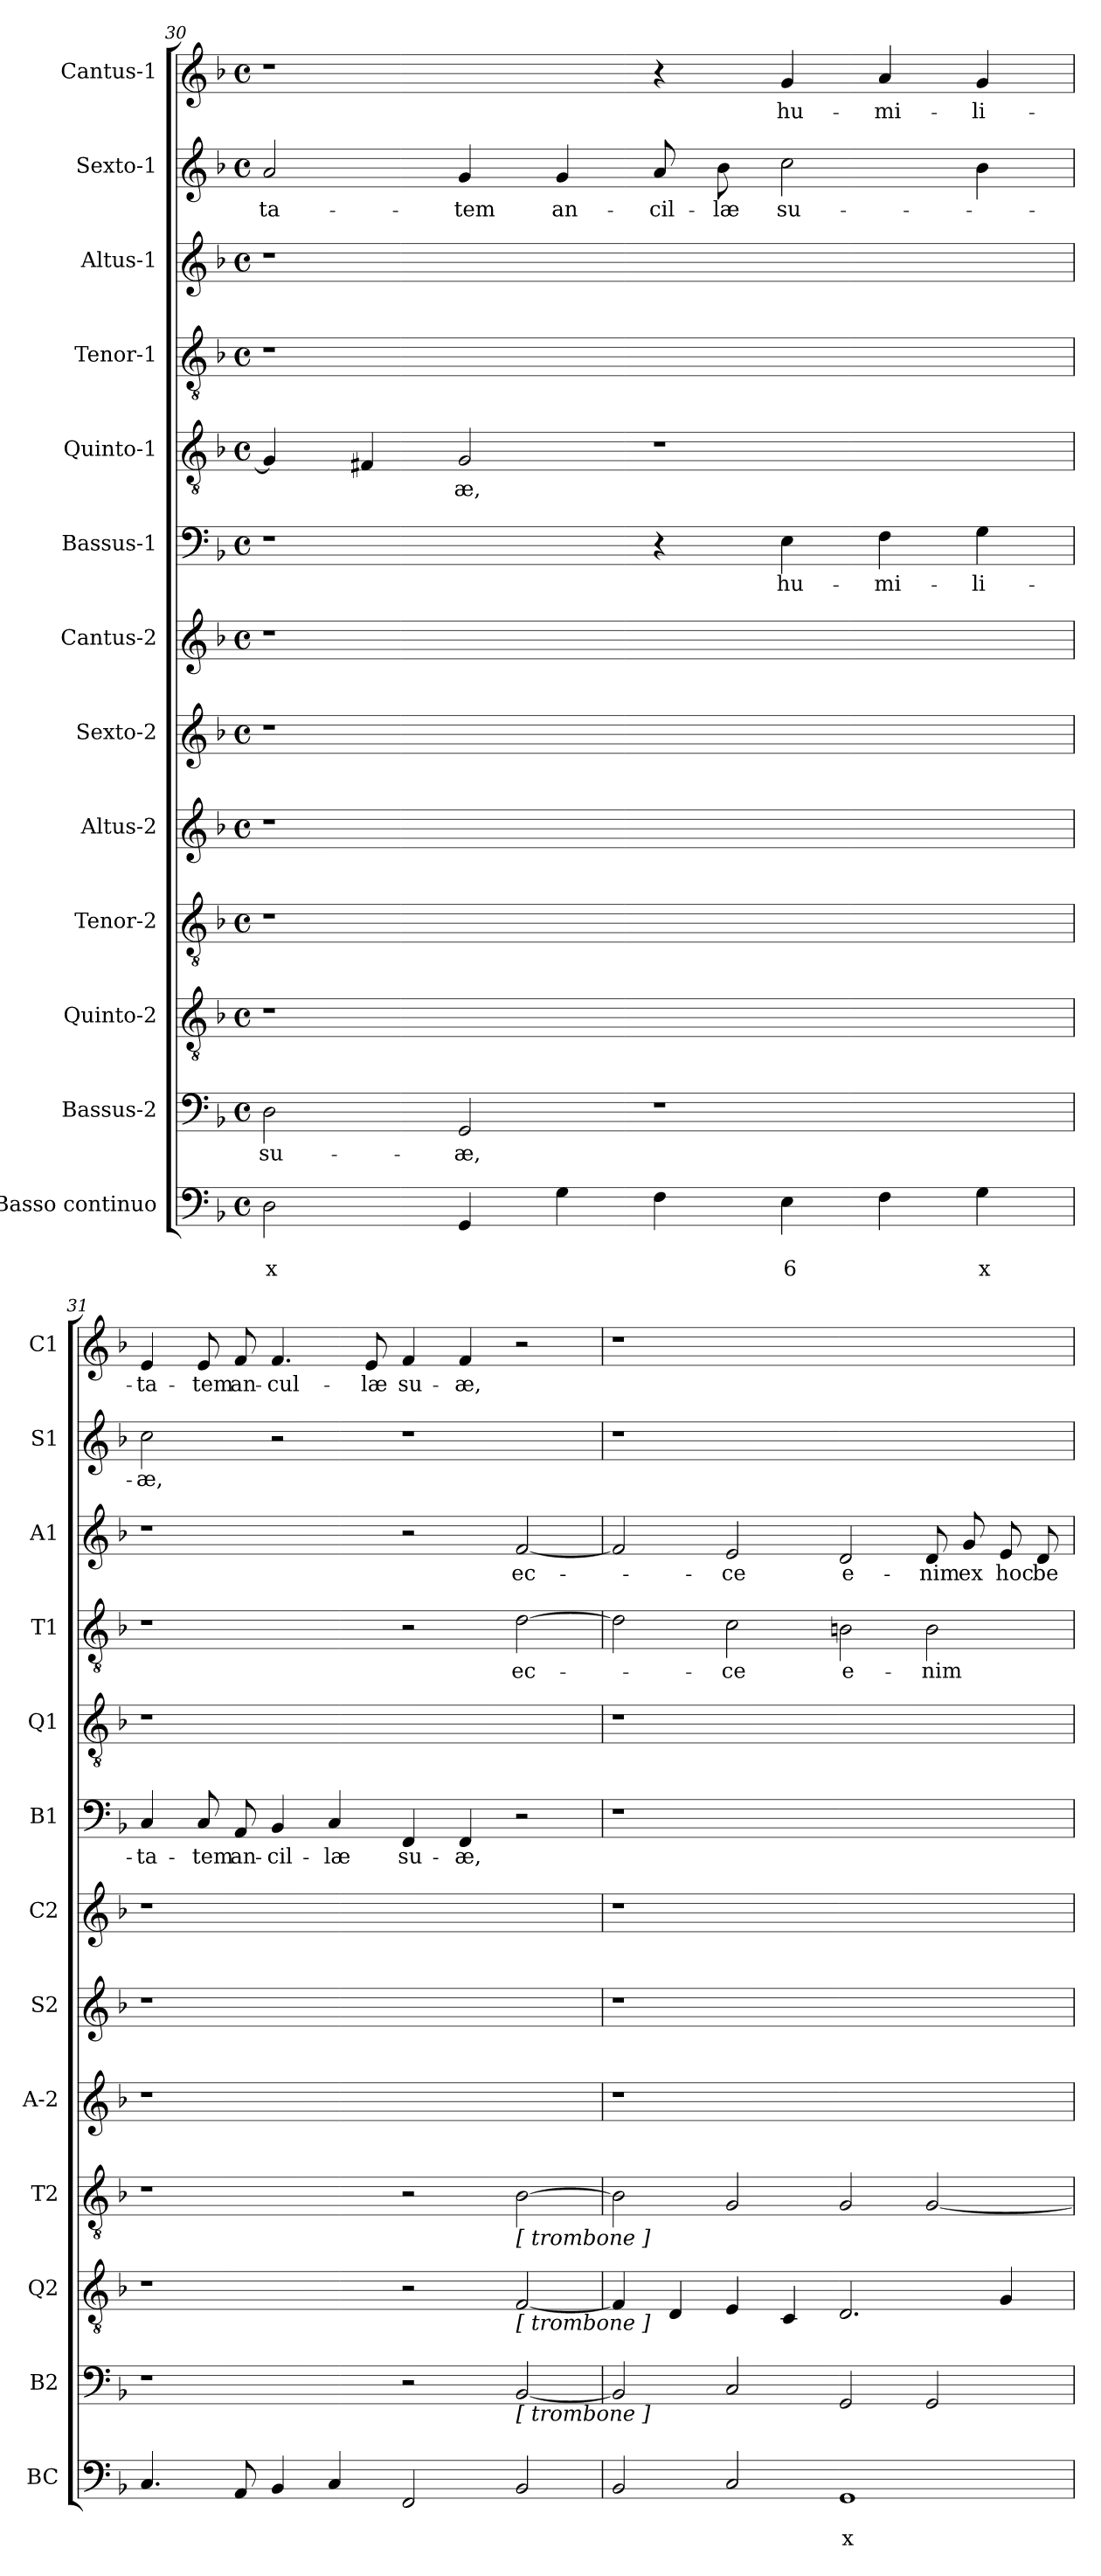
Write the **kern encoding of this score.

**kern	**text	**text	**kern	**text	**kern	**kern	**kern	**kern	**kern	**kern	**text	**kern	**text	**kern	**text	**kern	**text	**kern	**text	**kern	**text
*part13	*part13	*part13	*part12	*part12	*part11	*part10	*part9	*part8	*part7	*part6	*part6	*part5	*part5	*part4	*part4	*part3	*part3	*part2	*part2	*part1	*part1
*staff13	*staff13	*staff13	*staff12	*staff12	*staff11	*staff10	*staff9	*staff8	*staff7	*staff6	*staff6	*staff5	*staff5	*staff4	*staff4	*staff3	*staff3	*staff2	*staff2	*staff1	*staff1
*I"Basso continuo	*	*	*I"Bassus-2	*	*I"Quinto-2	*I"Tenor-2	*I"Altus-2	*I"Sexto-2	*I"Cantus-2	*I"Bassus-1	*	*I"Quinto-1	*	*I"Tenor-1	*	*I"Altus-1	*	*I"Sexto-1	*	*I"Cantus-1	*
*I'BC	*	*	*I'B2	*	*I'Q2	*I'T2	*I'A-2	*I'S2	*I'C2	*I'B1	*	*I'Q1	*	*I'T1	*	*I'A1	*	*I'S1	*	*I'C1	*
*clefF4	*	*	*clefF4	*	*clefGv2	*clefGv2	*clefG2	*clefG2	*clefG2	*clefF4	*	*clefGv2	*	*clefGv2	*	*clefG2	*	*clefG2	*	*clefG2	*
*k[b-]	*	*	*k[b-]	*	*k[b-]	*k[b-]	*k[b-]	*k[b-]	*k[b-]	*k[b-]	*	*k[b-]	*	*k[b-]	*	*k[b-]	*	*k[b-]	*	*k[b-]	*
*F:	*	*	*F:	*	*F:	*F:	*F:	*F:	*F:	*F:	*	*F:	*	*F:	*	*F:	*	*F:	*	*F:	*
*M4/4	*	*	*M4/4	*	*M4/4	*M4/4	*M4/4	*M4/4	*M4/4	*M4/4	*	*M4/4	*	*M4/4	*	*M4/4	*	*M4/4	*	*M4/4	*
*met(c)	*	*	*met(c)	*	*met(c)	*met(c)	*met(c)	*met(c)	*met(c)	*met(c)	*	*met(c)	*	*met(c)	*	*met(c)	*	*met(c)	*	*met(c)	*
=30	=30	=30	=30	=30	=30	=30	=30	=30	=30	=30	=30	=30	=30	=30	=30	=30	=30	=30	=30	=30	=30
!	!	!LO:LY:b	!	!LO:LY:b	!	!	!	!	!	!	!	!	!	!	!	!	!	!	!LO:LY:b	!	!
2D\	.	x	2D\	su-	1r	1r	1r	1r	1r	1r	.	4G/]	.	1r	.	1r	.	2a/	-ta-	1r	.
.	.	.	.	.	.	.	.	.	.	.	.	4F#X/	.	.	.	.	.	.	.	.	.
!	!	!	!	!LO:LY:b	!	!	!	!	!	!	!	!	!LO:LY:b	!	!	!	!	!	!LO:LY:b	!	!
4GG/	.	.	2GG/	-æ,	.	.	.	.	.	.	.	2G/	-æ,	.	.	.	.	4g/	-tem	.	.
!	!	!	!	!	!	!	!	!	!	!	!	!	!	!	!	!	!	!	!LO:LY:b	!	!
4G\	.	.	.	.	.	.	.	.	.	.	.	.	.	.	.	.	.	4g/	an-	.	.
!	!	!	!	!	!	!	!	!	!	!	!	!	!	!	!	!	!	!	!LO:LY:b	!	!
4F\	.	.	1r	.	1ryy	1ryy	1ryy	1ryy	1ryy	4r	.	1r	.	1ryy	.	1ryy	.	8a/	-cil-	4r	.
!	!	!	!	!	!	!	!	!	!	!	!	!	!	!	!	!	!	!	!LO:LY:b	!	!
.	.	.	.	.	.	.	.	.	.	.	.	.	.	.	.	.	.	8b-\	-læ	.	.
!	!	!LO:LY:b	!	!	!	!	!	!	!	!	!LO:LY:b	!	!	!	!	!	!	!	!LO:LY:b	!	!LO:LY:b
4E\	.	6	.	.	.	.	.	.	.	4E\	hu-	.	.	.	.	.	.	2cc\	su-	4g/	hu-
!	!	!	!	!	!	!	!	!	!	!	!LO:LY:b	!	!	!	!	!	!	!	!	!	!LO:LY:b
4F\	.	.	.	.	.	.	.	.	.	4F\	-mi-	.	.	.	.	.	.	.	.	4a/	-mi-
!	!	!LO:LY:b	!	!	!	!	!	!	!	!	!LO:LY:b	!	!	!	!	!	!	!	!	!	!LO:LY:b
4G\	.	x	.	.	.	.	.	.	.	4G\	-li-	.	.	.	.	.	.	4b-\	.	4g/	-li-
!!LO:PB:g=z
=31	=31	=31	=31	=31	=31	=31	=31	=31	=31	=31	=31	=31	=31	=31	=31	=31	=31	=31	=31	=31	=31
!	!	!	!	!	!	!	!	!	!	!	!LO:LY:b	!	!	!	!	!	!	!	!LO:LY:b	!	!LO:LY:b
4.C/	.	.	1r	.	1r	1r	1r	1r	1r	4C/	-ta-	1r	.	1r	.	1r	.	2cc\	-æ,	4e/	-ta-
!	!	!	!	!	!	!	!	!	!	!	!LO:LY:b	!	!	!	!	!	!	!	!	!	!LO:LY:b
.	.	.	.	.	.	.	.	.	.	8C/	-tem	.	.	.	.	.	.	.	.	8e/	-tem
!	!	!	!	!	!	!	!	!	!	!	!LO:LY:b	!	!	!	!	!	!	!	!	!	!LO:LY:b
8AA/	.	.	.	.	.	.	.	.	.	8AA/	an-	.	.	.	.	.	.	.	.	8f/	an-
!	!	!	!	!	!	!	!	!	!	!	!LO:LY:b	!	!	!	!	!	!	!	!	!	!LO:LY:b
4BB-/	.	.	.	.	.	.	.	.	.	4BB-/	-cil-	.	.	.	.	.	.	2r	.	4.f/	-cul-
!	!	!	!	!	!	!	!	!	!	!	!LO:LY:b	!	!	!	!	!	!	!	!	!	!
4C/	.	.	.	.	.	.	.	.	.	4C/	-læ	.	.	.	.	.	.	.	.	.	.
!	!	!	!	!	!	!	!	!	!	!	!	!	!	!	!	!	!	!	!	!	!LO:LY:b
.	.	.	.	.	.	.	.	.	.	.	.	.	.	.	.	.	.	.	.	8e/	-læ
!	!	!	!	!	!	!	!	!	!	!	!LO:LY:b	!	!	!	!	!	!	!	!	!	!LO:LY:b
2FF/	.	.	2r	.	2r	2r	1ryy	1ryy	1ryy	4FF/	su-	1ryy	.	2r	.	2r	.	1r	.	4f/	su-
!	!	!	!	!	!	!	!	!	!	!	!LO:LY:b	!	!	!	!	!	!	!	!	!	!LO:LY:b
.	.	.	.	.	.	.	.	.	.	4FF/	-æ,	.	.	.	.	.	.	.	.	4f/	-æ,
!	!	!	!	!	!	!LO:TX:b:i:t=[ trombone ]	!	!	!	!	!	!	!	!	!	!	!	!	!	!	!
!	!	!	!	!	!LO:TX:b:i:t=[ trombone ]	!	!	!	!	!	!	!	!	!	!	!	!	!	!	!	!
!	!	!	!LO:TX:b:i:t=[ trombone ]	!	!	!	!	!	!	!	!	!	!	!	!	!	!	!	!	!	!
!	!	!	!	!	!	!	!	!	!	!	!	!	!	!	!LO:LY:b	!	!LO:LY:b	!	!	!	!
2BB-/	.	.	[2BB-/	.	[2F/	[2B-\	.	.	.	2r	.	.	.	[2d\	ec-	[2f/	ec-	.	.	2r	.
=32	=32	=32	=32	=32	=32	=32	=32	=32	=32	=32	=32	=32	=32	=32	=32	=32	=32	=32	=32	=32	=32
2BB-/	.	.	2BB-/]	.	4F/]	2B-\]	1r	1r	1r	1r	.	1r	.	2d\]	.	2f/]	.	1r	.	1r	.
.	.	.	.	.	4D/	.	.	.	.	.	.	.	.	.	.	.	.	.	.	.	.
!	!	!	!	!	!	!	!	!	!	!	!	!	!	!	!LO:LY:b	!	!LO:LY:b	!	!	!	!
2C/	.	.	2C/	.	4E/	2G/	.	.	.	.	.	.	.	2c\	-ce	2e/	-ce	.	.	.	.
.	.	.	.	.	4C/	.	.	.	.	.	.	.	.	.	.	.	.	.	.	.	.
!	!	!LO:LY:b	!	!	!	!	!	!	!	!	!	!	!	!	!LO:LY:b	!	!LO:LY:b	!	!	!	!
1GG	.	x	2GG/	.	2.D/	2G/	1ryy	1ryy	1ryy	1ryy	.	1ryy	.	2Bn\	e-	2d/	e-	1ryy	.	1ryy	.
!	!	!	!	!	!	!	!	!	!	!	!	!	!	!	!LO:LY:b	!	!LO:LY:b	!	!	!	!
.	.	.	2GG/	.	.	[2G/	.	.	.	.	.	.	.	2B\	-nim	8d/	-nim	.	.	.	.
!	!	!	!	!	!	!	!	!	!	!	!	!	!	!	!	!	!LO:LY:b	!	!	!	!
.	.	.	.	.	.	.	.	.	.	.	.	.	.	.	.	8g/	ex	.	.	.	.
!	!	!	!	!	!	!	!	!	!	!	!	!	!	!	!	!	!LO:LY:b	!	!	!	!
.	.	.	.	.	4G/	.	.	.	.	.	.	.	.	.	.	8e/	hoc	.	.	.	.
!	!	!	!	!	!	!	!	!	!	!	!	!	!	!	!	!	!LO:LY:b	!	!	!	!
.	.	.	.	.	.	.	.	.	.	.	.	.	.	.	.	8d/	be-	.	.	.	.
=	=	=	=	=	=	=	=	=	=	=	=	=	=	=	=	=	=	=	=	=	=
*-	*-	*-	*-	*-	*-	*-	*-	*-	*-	*-	*-	*-	*-	*-	*-	*-	*-	*-	*-	*-	*-
